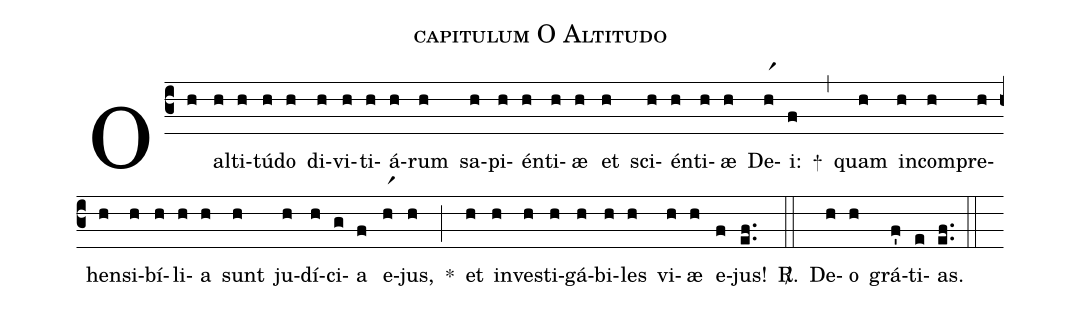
name: capitulum O Altitudo;
%%
(c3)
O(h) al(h)ti(h)tú(h)do(h) di(h)vi(h)ti(h)á(h)rum(h) sa(h)pi(h)én(h)ti(h)æ(h) et(h) sci(h)én(h)ti(h)æ(h) De(hr1)i:(f) +(,)
quam(h) in(h)com(h)pre(h)hen(h)si(h)bí(h)li(h)a(h) sunt(h) ju(h)dí(h)ci(g)a(f) e(hr1)jus,(h) *(;)
et(h) in(h)ves(h)ti(h)gá(h)bi(h)les(h) vi(h)æ(h) e(f)jus!(ef..) <sp>R/</sp>.(::)
De(h)o(h) grá(f')ti(e)as.(e.f.) (::)
